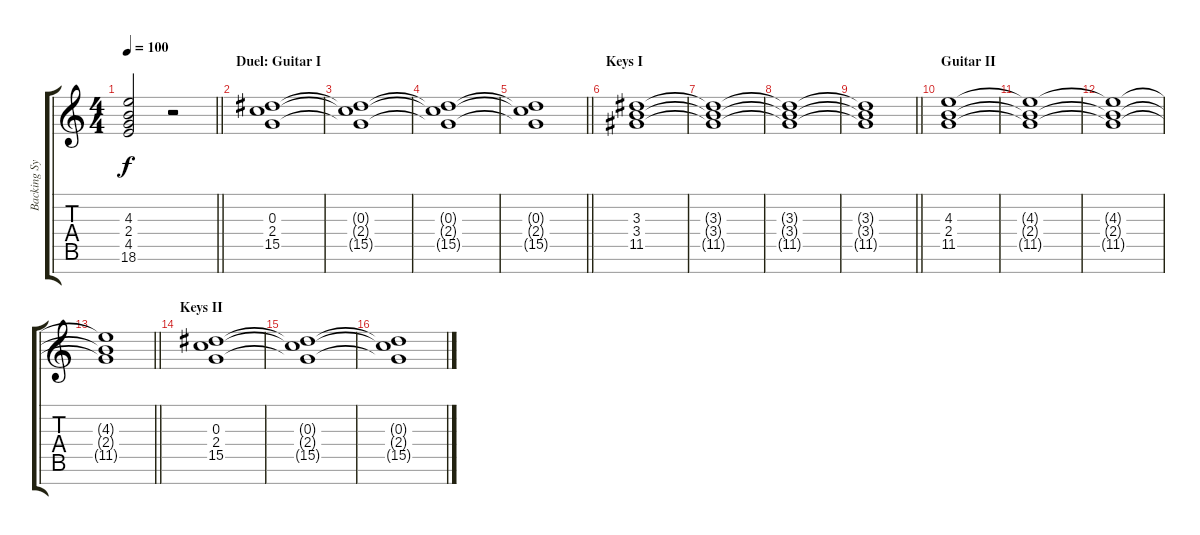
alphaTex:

\track ("Backing Synth" "Backing Sy") {instrument stringensemble2}
\staff {score tabs}
\tuning (C6 F5 C5 F4 C4 F3 A2) {hide}
\ts (4 4)
\tempo 100
\clef g2
\barLineRight lightlight
\ks c
(4.3{t} 2.4{t} 4.5{t} 18.6{t}).2{dy f volume 8} r.2 |
\section ("" "Duel: Guitar I")
(0.3 2.4 15.5).1{volume 5} |
(0.3{t} 2.4{t} 15.5{t}).1 |
(0.3{t} 2.4{t} 15.5{t}).1 |
\barLineRight lightlight
(0.3{t} 2.4{t} 15.5{t}).1{volume 8} |
\section ("" "Keys I")
(3.3 3.4 11.5).1{volume 4} |
(3.3{t} 3.4{t} 11.5{t}).1 |
(3.3{t} 3.4{t} 11.5{t}).1 |
\barLineRight lightlight
(3.3{t} 3.4{t} 11.5{t}).1{volume 8} |
\section ("" "Guitar II")
(4.3 2.4 11.5).1{volume 4} |
(4.3{t} 2.4{t} 11.5{t}).1 |
(4.3{t} 2.4{t} 11.5{t}).1 |
\barLineRight lightlight
(4.3{t} 2.4{t} 11.5{t}).1{volume 8} |
\section ("" "Keys II")
(0.3 2.4 15.5).1{volume 5} |
(0.3{t} 2.4{t} 15.5{t}).1 |
(0.3{t} 2.4{t} 15.5{t}).1
